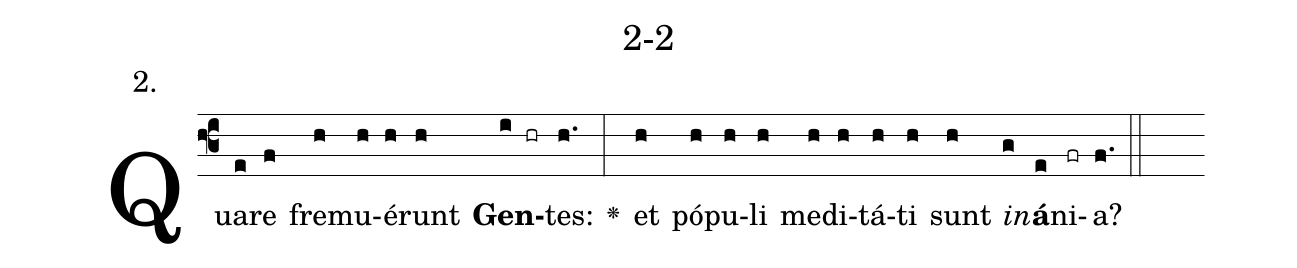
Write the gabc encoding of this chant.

name: 2-2;
annotation: 2.;
%%
(f3)Qua(e)re(f) fre(h)mu(h)é(h)runt(h) <b>Gen</b>(i hr)tes:(h.) <v>\greheightstar</v>(:) et(h) pó(h)pu(h)li(h) me(h)di(h)tá(h)ti(h) sunt(h) <i>in</i>(g)<b>á</b>(e)ni(fr)a?(f.) (::)


%E(h) u(h) o(h) u(g) a(e) e.(f.) (::)
